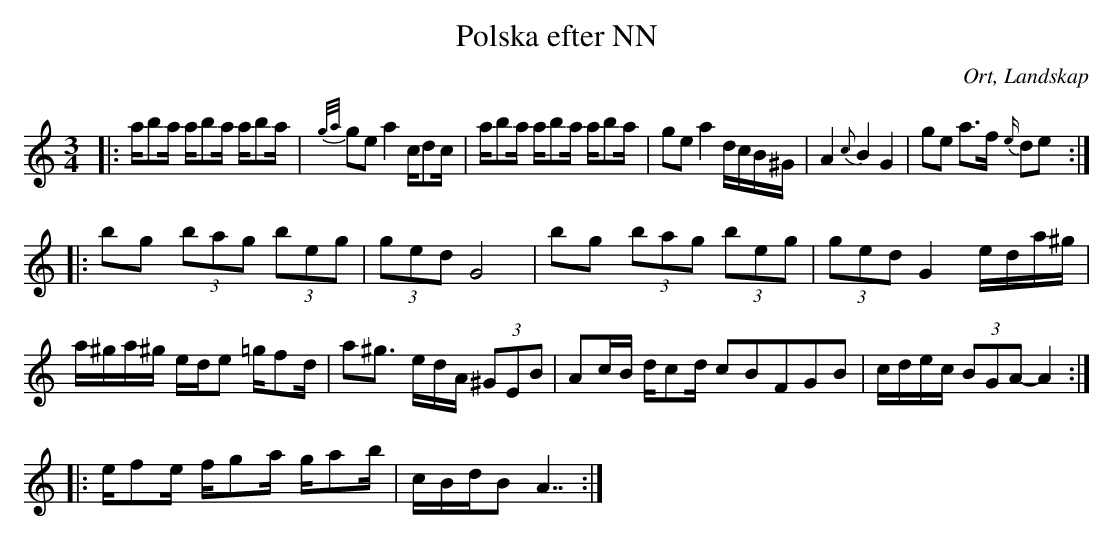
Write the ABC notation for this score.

X:1
T:Polska efter NN
O:Ort, Landskap
M:3/4
L:1/8
K:C
|: a/ba/ a/ba/ a/ba/|{g/a/}ge a2 c/dc/| a/ba/ a/ba/ a/ba/ | ge a2 d/c/B/^G/| A2 {c}B2 G2 | ge a>f {e/}de:|
|:bg (3bag (3beg| (3ged G4 |bg (3bag (3beg| (3ged G2 e/d/a/^g/| a/^g/a/^g/ e/d/e =g/fd/ |a^g3/2 /e/d/A/ (3^GEB| Ac/B/ d/cd/ c2/5B2/5F2/5G2/5B2/5|  c/d/e/c/ (3BGA-A2 :|
|:e/fe/ f/ga/ g/ab/ | c/B/d/B A7/2:|
